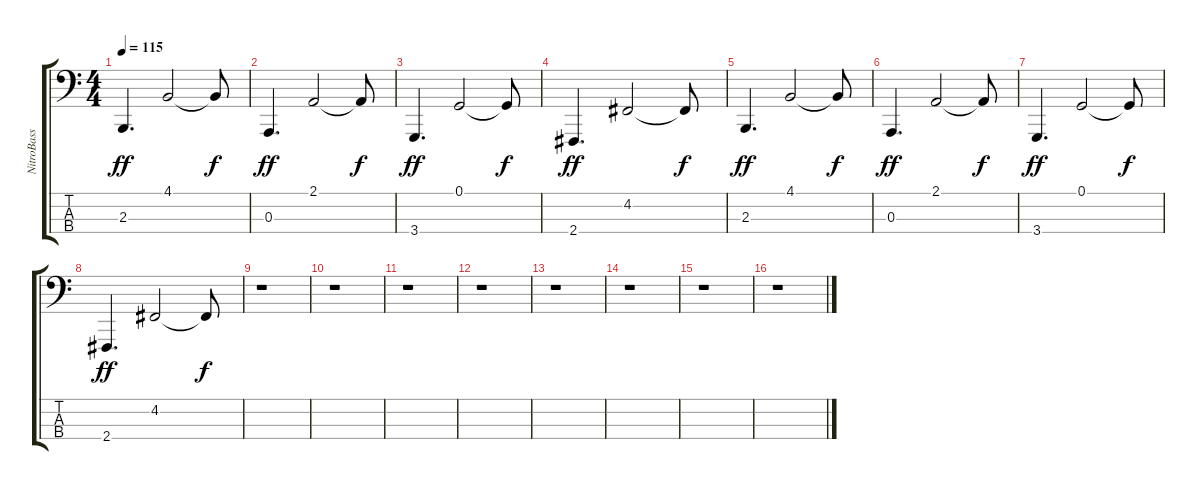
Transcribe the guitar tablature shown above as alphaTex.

\track ("NitroBass" "NitroBass") {instrument lead2sawtooth}
\staff {score tabs}
\tuning (G2 D2 A1 E1) {hide}
\ts (4 4)
\tempo 115
\clef f4
\ks c
2.3.4{d dy ff} 4.1.2 4.1{t}.8{dy f} |
0.3.4{d dy ff} 2.1.2 2.1{t}.8{dy f} |
3.4.4{d dy ff} 0.1.2 0.1{t}.8{dy f} |
2.4.4{d dy ff} 4.2.2 4.2{t}.8{dy f} |
2.3.4{d dy ff} 4.1.2 4.1{t}.8{dy f} |
0.3.4{d dy ff} 2.1.2 2.1{t}.8{dy f} |
3.4.4{d dy ff} 0.1.2 0.1{t}.8{dy f} |
2.4.4{d dy ff} 4.2.2 4.2{t}.8{dy f} |
r.1 |
r.1 |
r.1 |
r.1 |
r.1 |
r.1 |
r.1 |
r.1
